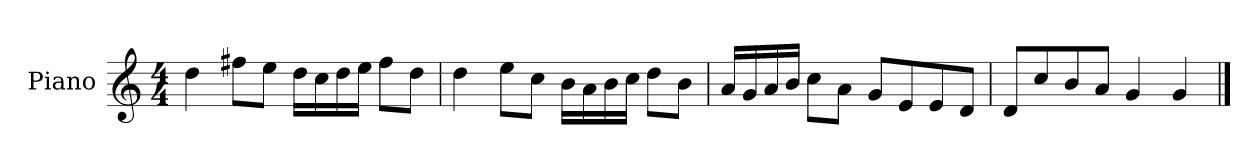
**kern
*part1
*staff1
*I"Piano
*I'P-no
*clefG2
*k[]
*M4/4
*MM90
=1
4dd\
8ff#X\L
8ee\J
16dd\LL
16cc\
16dd\
16ee\JJ
8ff#\L
8dd\J
=2
4dd\
8ee\L
8cc\J
16b\LL
16a\
16b\
16cc\JJ
8dd\L
8b\J
=3
16a/LL
16g/
16a/
16b/JJ
8cc\L
8a\J
8g/L
8e/
8e/
8d/J
=4
8d/L
8cc/
8b/
8a/J
4g/
4g/
==
*-
